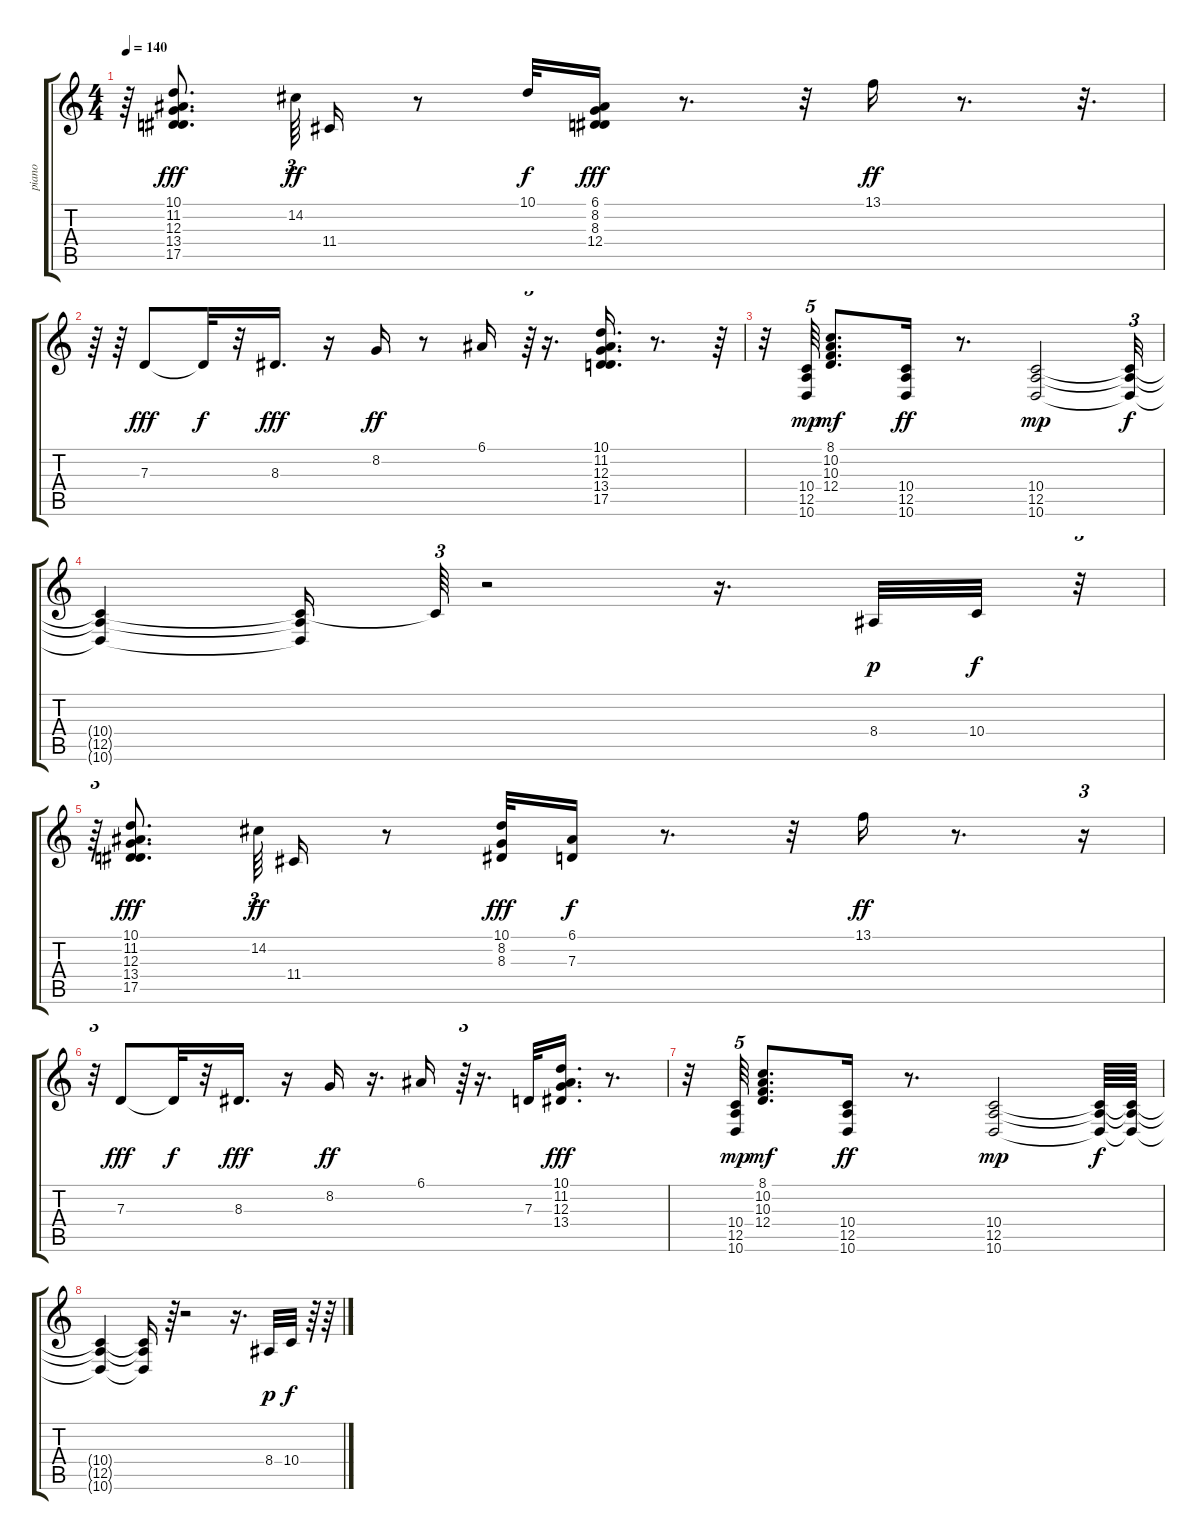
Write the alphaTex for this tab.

\track ("piano" "piano") {instrument acousticgrandpiano}
\staff {score tabs}
\tuning (E4 B3 G3 D3 A2 E2) {hide}
\ts (4 4)
\tempo 140
\clef g2
\ks c
r.64{dy f} (10.1 11.2 12.3 13.4 17.5).8{d dy fff} 14.2.64{tu (3 2) dy ff beam splitsecondary} 11.4.16 r.8 10.1.32{dy f} (6.1 8.2 8.3 12.4).16{dy fff} r.8{d} r.32 13.1.16{dy ff} r.8{d} r.32{d} |
r.64 r.64 7.3.8{dy fff} 7.3{t}.32{dy f} r.32 8.3.16{d dy fff} r.16 8.2.16{dy ff} r.8 6.1.16 r.64{tu (3 2)} r.16{d} (10.1 11.2 12.3 13.4 17.5).16{d} r.8{d} r.64 |
r.32 (10.4 12.5 10.6).64{tu (5 4) dy mp} (8.1 10.2 10.3 12.4).8{d dy mf} (10.4 12.5 10.6).16{dy ff} r.8{d} (10.4 12.5 10.6).2{dy mp} (10.4{t} 12.5{t} 10.6{t}).32{tu (3 2) dy f} |
(10.4{t} 12.5{t} 10.6{t}).4 (10.4{t} 12.5{t} 10.6{t}).16 10.4{t}.64{tu (3 2)} r.2 r.16{d} 8.4.32{dy p} 10.4.32{dy f} r.32{tu (3 2)} |
r.64{tu (3 2)} (10.1 11.2 12.3 13.4 17.5).8{d dy fff} 14.2.64{tu (3 2) dy ff beam splitsecondary} 11.4.16 r.8 (10.1 8.2 8.3).32{dy fff} (6.1 7.3).16{dy f} r.8{d} r.32 13.1.16{dy ff} r.8{d} r.16{tu (3 2)} |
r.32{tu (3 2)} 7.3.8{dy fff} 7.3{t}.32{dy f} r.32 8.3.16{d dy fff} r.16 8.2.16{dy ff} r.16{d} 6.1.16 r.64{tu (3 2)} r.16{d} 7.3.32 (10.1 11.2 12.3 13.4).16{d dy fff} r.8{d} |
r.32 (10.4 12.5 10.6).64{tu (5 4) dy mp} (8.1 10.2 10.3 12.4).8{d dy mf} (10.4 12.5 10.6).16{dy ff} r.8{d} (10.4 12.5 10.6).2{dy mp} (10.4{t} 12.5{t} 10.6{t}).64{dy f} (10.4{t} 12.5{t} 10.6{t}).64 |
(10.4{t} 12.5{t} 10.6{t}).4 (10.4{t} 12.5{t} 10.6{t}).16 r.64{tu (5 4)} r.2 r.16{d} 8.4.32{dy p} 10.4.32{dy f} r.64 r.64
